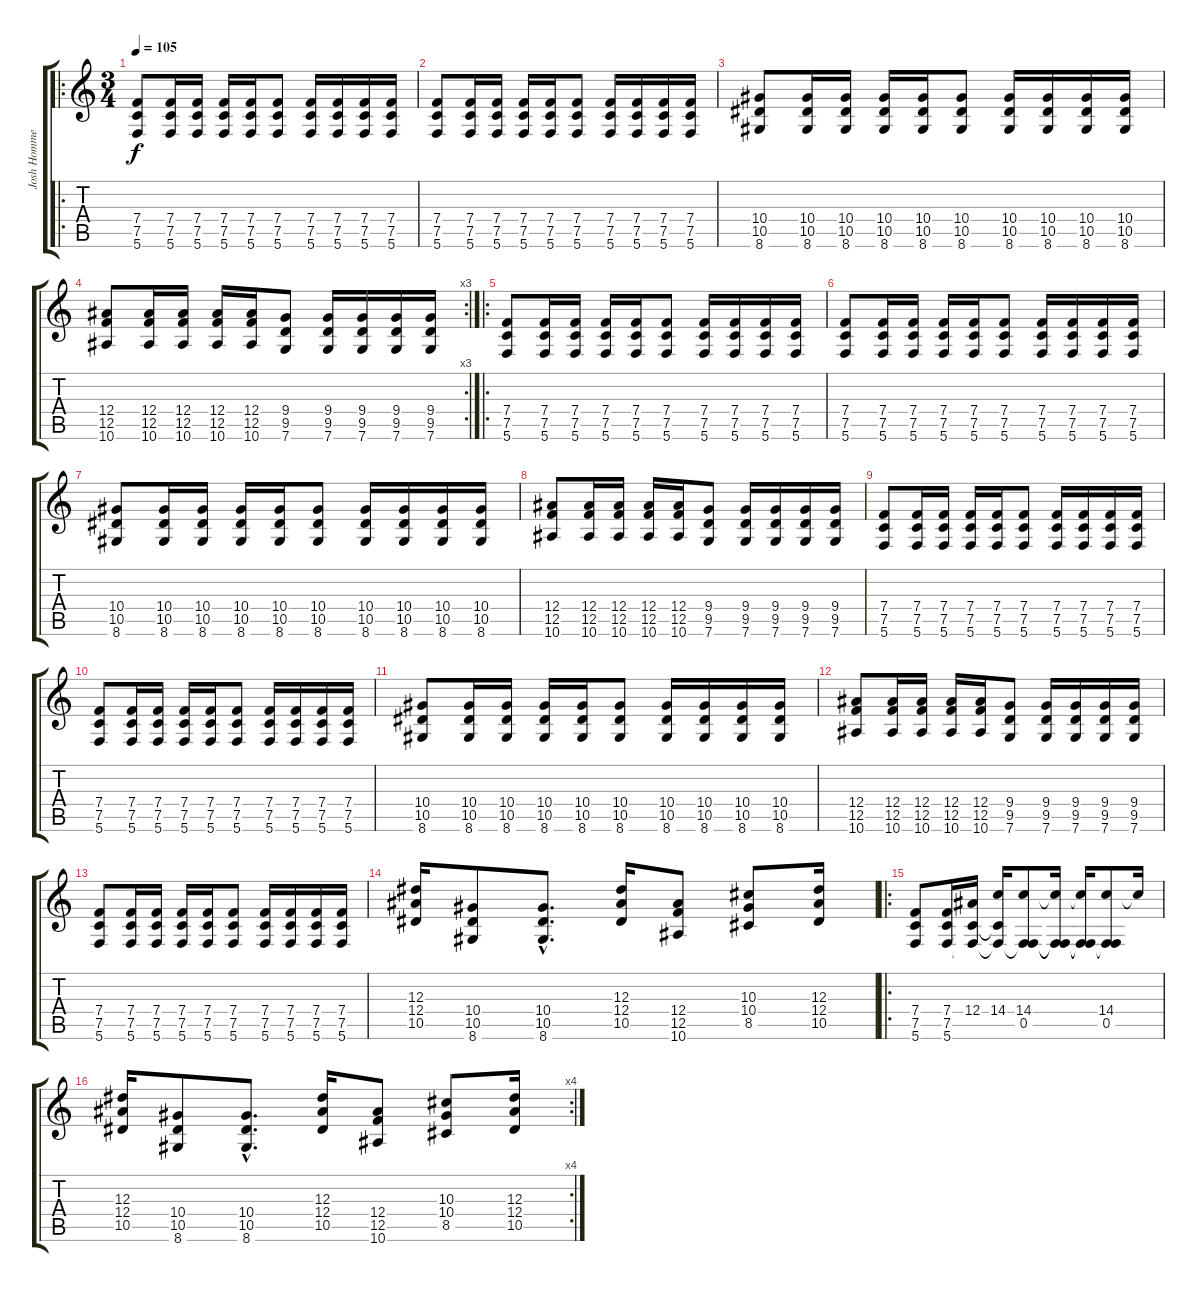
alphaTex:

\track ("Josh Homme" "Josh Homme") {instrument distortionguitar}
\staff {score tabs}
\tuning (C4 G3 Eb3 Bb2 F2 C2) {hide}
\ro
\ts (3 4)
\tempo 105
\clef g2
\ks c
(7.4 7.5 5.6).8{dy f} (7.4 7.5 5.6).16 (7.4 7.5 5.6).16 (7.4 7.5 5.6).16 (7.4 7.5 5.6).16 (7.4 7.5 5.6).8 (7.4 7.5 5.6).16 (7.4 7.5 5.6).16 (7.4 7.5 5.6).16 (7.4 7.5 5.6).16 |
(7.4 7.5 5.6).8 (7.4 7.5 5.6).16 (7.4 7.5 5.6).16 (7.4 7.5 5.6).16 (7.4 7.5 5.6).16 (7.4 7.5 5.6).8 (7.4 7.5 5.6).16 (7.4 7.5 5.6).16 (7.4 7.5 5.6).16 (7.4 7.5 5.6).16 |
(10.4 10.5 8.6).8 (10.4 10.5 8.6).16 (10.4 10.5 8.6).16 (10.4 10.5 8.6).16 (10.4 10.5 8.6).16 (10.4 10.5 8.6).8 (10.4 10.5 8.6).16 (10.4 10.5 8.6).16 (10.4 10.5 8.6).16 (10.4 10.5 8.6).16 |
\rc 3
(12.4 12.5 10.6).8 (12.4 12.5 10.6).16 (12.4 12.5 10.6).16 (12.4 12.5 10.6).16 (12.4 12.5 10.6).16 (9.4 9.5 7.6).8 (9.4 9.5 7.6).16 (9.4 9.5 7.6).16 (9.4 9.5 7.6).16 (9.4 9.5 7.6).16 |
\ro
(7.4 7.5 5.6).8 (7.4 7.5 5.6).16 (7.4 7.5 5.6).16 (7.4 7.5 5.6).16 (7.4 7.5 5.6).16 (7.4 7.5 5.6).8 (7.4 7.5 5.6).16 (7.4 7.5 5.6).16 (7.4 7.5 5.6).16 (7.4 7.5 5.6).16 |
(7.4 7.5 5.6).8 (7.4 7.5 5.6).16 (7.4 7.5 5.6).16 (7.4 7.5 5.6).16 (7.4 7.5 5.6).16 (7.4 7.5 5.6).8 (7.4 7.5 5.6).16 (7.4 7.5 5.6).16 (7.4 7.5 5.6).16 (7.4 7.5 5.6).16 |
(10.4 10.5 8.6).8 (10.4 10.5 8.6).16 (10.4 10.5 8.6).16 (10.4 10.5 8.6).16 (10.4 10.5 8.6).16 (10.4 10.5 8.6).8 (10.4 10.5 8.6).16 (10.4 10.5 8.6).16 (10.4 10.5 8.6).16 (10.4 10.5 8.6).16 |
(12.4 12.5 10.6).8 (12.4 12.5 10.6).16 (12.4 12.5 10.6).16 (12.4 12.5 10.6).16 (12.4 12.5 10.6).16 (9.4 9.5 7.6).8 (9.4 9.5 7.6).16 (9.4 9.5 7.6).16 (9.4 9.5 7.6).16 (9.4 9.5 7.6).16 |
(7.4 7.5 5.6).8 (7.4 7.5 5.6).16 (7.4 7.5 5.6).16 (7.4 7.5 5.6).16 (7.4 7.5 5.6).16 (7.4 7.5 5.6).8 (7.4 7.5 5.6).16 (7.4 7.5 5.6).16 (7.4 7.5 5.6).16 (7.4 7.5 5.6).16 |
(7.4 7.5 5.6).8 (7.4 7.5 5.6).16 (7.4 7.5 5.6).16 (7.4 7.5 5.6).16 (7.4 7.5 5.6).16 (7.4 7.5 5.6).8 (7.4 7.5 5.6).16 (7.4 7.5 5.6).16 (7.4 7.5 5.6).16 (7.4 7.5 5.6).16 |
(10.4 10.5 8.6).8 (10.4 10.5 8.6).16 (10.4 10.5 8.6).16 (10.4 10.5 8.6).16 (10.4 10.5 8.6).16 (10.4 10.5 8.6).8 (10.4 10.5 8.6).16 (10.4 10.5 8.6).16 (10.4 10.5 8.6).16 (10.4 10.5 8.6).16 |
(12.4 12.5 10.6).8 (12.4 12.5 10.6).16 (12.4 12.5 10.6).16 (12.4 12.5 10.6).16 (12.4 12.5 10.6).16 (9.4 9.5 7.6).8 (9.4 9.5 7.6).16 (9.4 9.5 7.6).16 (9.4 9.5 7.6).16 (9.4 9.5 7.6).16 |
(7.4 7.5 5.6).8 (7.4 7.5 5.6).16 (7.4 7.5 5.6).16 (7.4 7.5 5.6).16 (7.4 7.5 5.6).16 (7.4 7.5 5.6).8 (7.4 7.5 5.6).16 (7.4 7.5 5.6).16 (7.4 7.5 5.6).16 (7.4 7.5 5.6).16 |
(12.3 12.4 10.5).16 (10.4 10.5 8.6).8 (10.4{hac} 10.5{hac} 8.6{hac}).8{d} (12.3 12.4 10.5).16 (12.4 12.5 10.6).8 (10.3 10.4 8.5).8 (12.3 12.4 10.5).16 |
\ro
(7.4 7.5 5.6).8 (7.4 7.5 5.6).16 (12.4 7.5{t} 5.6{t}).16 (14.4 7.5{t} 5.6{t}).16 (14.4 0.5 5.6{t}).8 (14.4{t} 0.5{t} 5.6{t}).16 (14.4{t} 0.5{t} 5.6{t}).16 (14.4 0.5 5.6{t}).8 14.4{t}.16 |
\rc 4
(12.3 12.4 10.5).16 (10.4 10.5 8.6).8 (10.4{hac} 10.5{hac} 8.6{hac}).8{d} (12.3 12.4 10.5).16 (12.4 12.5 10.6).8 (10.3 10.4 8.5).8 (12.3 12.4 10.5).16
